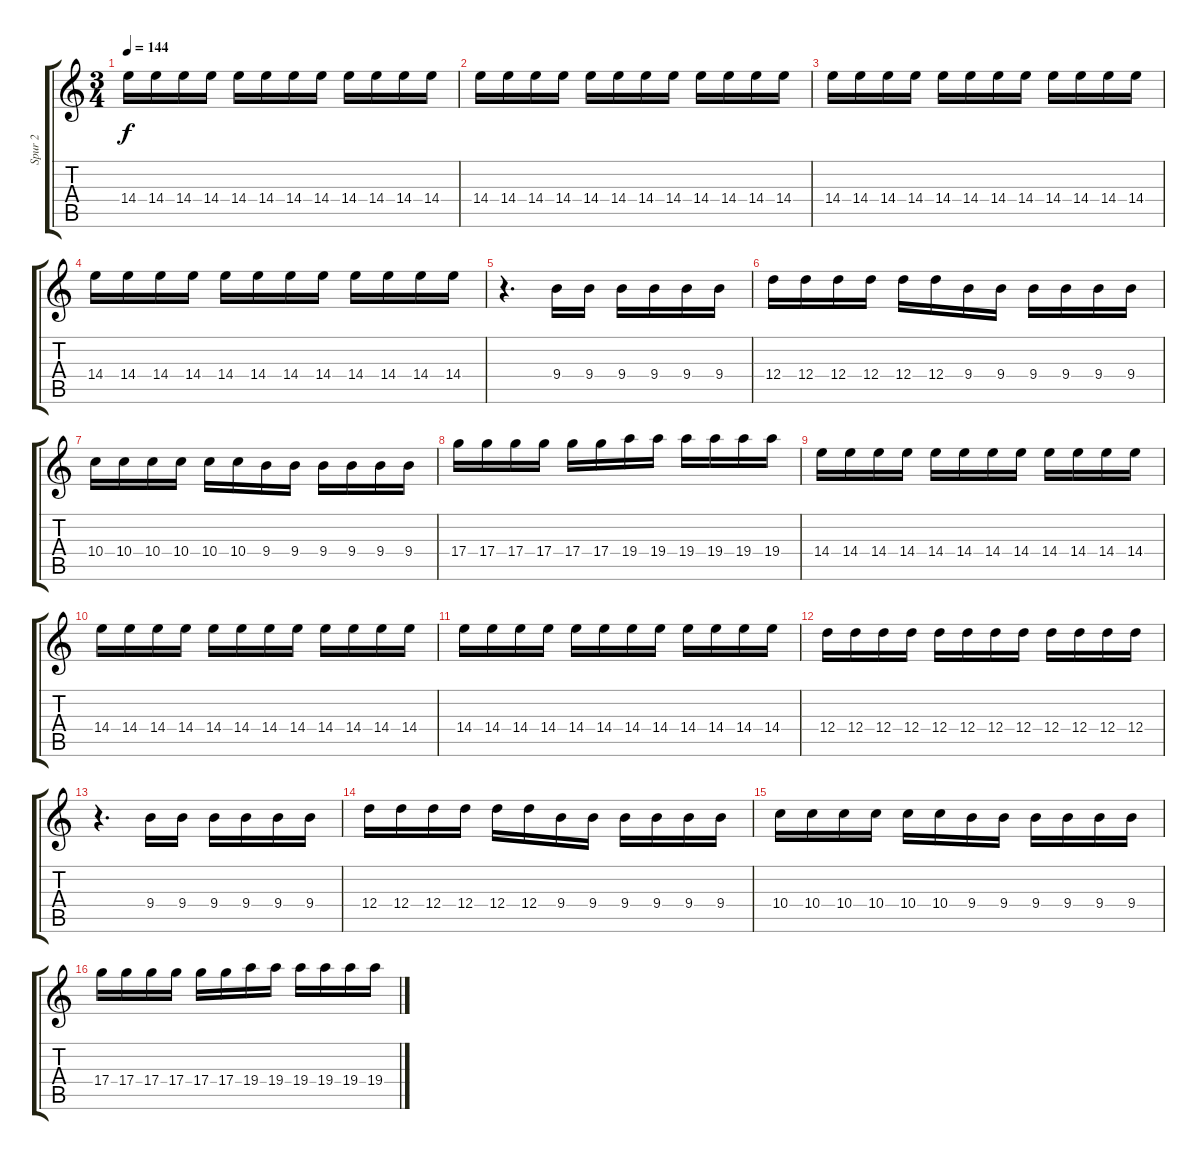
\track ("Spur 2" "Spur 2") {instrument electricguitarclean}
\staff {score tabs}
\tuning (E4 B3 G3 D3 A2 D2) {hide}
\ts (3 4)
\tempo 144
\clef g2
\ks c
14.4.16{dy f} 14.4.16 14.4.16 14.4.16 14.4.16 14.4.16 14.4.16 14.4.16 14.4.16 14.4.16 14.4.16 14.4.16 |
14.4.16 14.4.16 14.4.16 14.4.16 14.4.16 14.4.16 14.4.16 14.4.16 14.4.16 14.4.16 14.4.16 14.4.16 |
14.4.16 14.4.16 14.4.16 14.4.16 14.4.16 14.4.16 14.4.16 14.4.16 14.4.16 14.4.16 14.4.16 14.4.16 |
14.4.16 14.4.16 14.4.16 14.4.16 14.4.16 14.4.16 14.4.16 14.4.16 14.4.16 14.4.16 14.4.16 14.4.16 |
r.4{d} 9.4.16 9.4.16 9.4.16 9.4.16 9.4.16 9.4.16 |
12.4.16 12.4.16 12.4.16 12.4.16 12.4.16 12.4.16 9.4.16 9.4.16 9.4.16 9.4.16 9.4.16 9.4.16 |
10.4.16 10.4.16 10.4.16 10.4.16 10.4.16 10.4.16 9.4.16 9.4.16 9.4.16 9.4.16 9.4.16 9.4.16 |
17.4.16 17.4.16 17.4.16 17.4.16 17.4.16 17.4.16 19.4.16 19.4.16 19.4.16 19.4.16 19.4.16 19.4.16 |
14.4.16 14.4.16 14.4.16 14.4.16 14.4.16 14.4.16 14.4.16 14.4.16 14.4.16 14.4.16 14.4.16 14.4.16 |
14.4.16 14.4.16 14.4.16 14.4.16 14.4.16 14.4.16 14.4.16 14.4.16 14.4.16 14.4.16 14.4.16 14.4.16 |
14.4.16 14.4.16 14.4.16 14.4.16 14.4.16 14.4.16 14.4.16 14.4.16 14.4.16 14.4.16 14.4.16 14.4.16 |
12.4.16 12.4.16 12.4.16 12.4.16 12.4.16 12.4.16 12.4.16 12.4.16 12.4.16 12.4.16 12.4.16 12.4.16 |
r.4{d} 9.4.16 9.4.16 9.4.16 9.4.16 9.4.16 9.4.16 |
12.4.16 12.4.16 12.4.16 12.4.16 12.4.16 12.4.16 9.4.16 9.4.16 9.4.16 9.4.16 9.4.16 9.4.16 |
10.4.16 10.4.16 10.4.16 10.4.16 10.4.16 10.4.16 9.4.16 9.4.16 9.4.16 9.4.16 9.4.16 9.4.16 |
17.4.16 17.4.16 17.4.16 17.4.16 17.4.16 17.4.16 19.4.16 19.4.16 19.4.16 19.4.16 19.4.16 19.4.16
